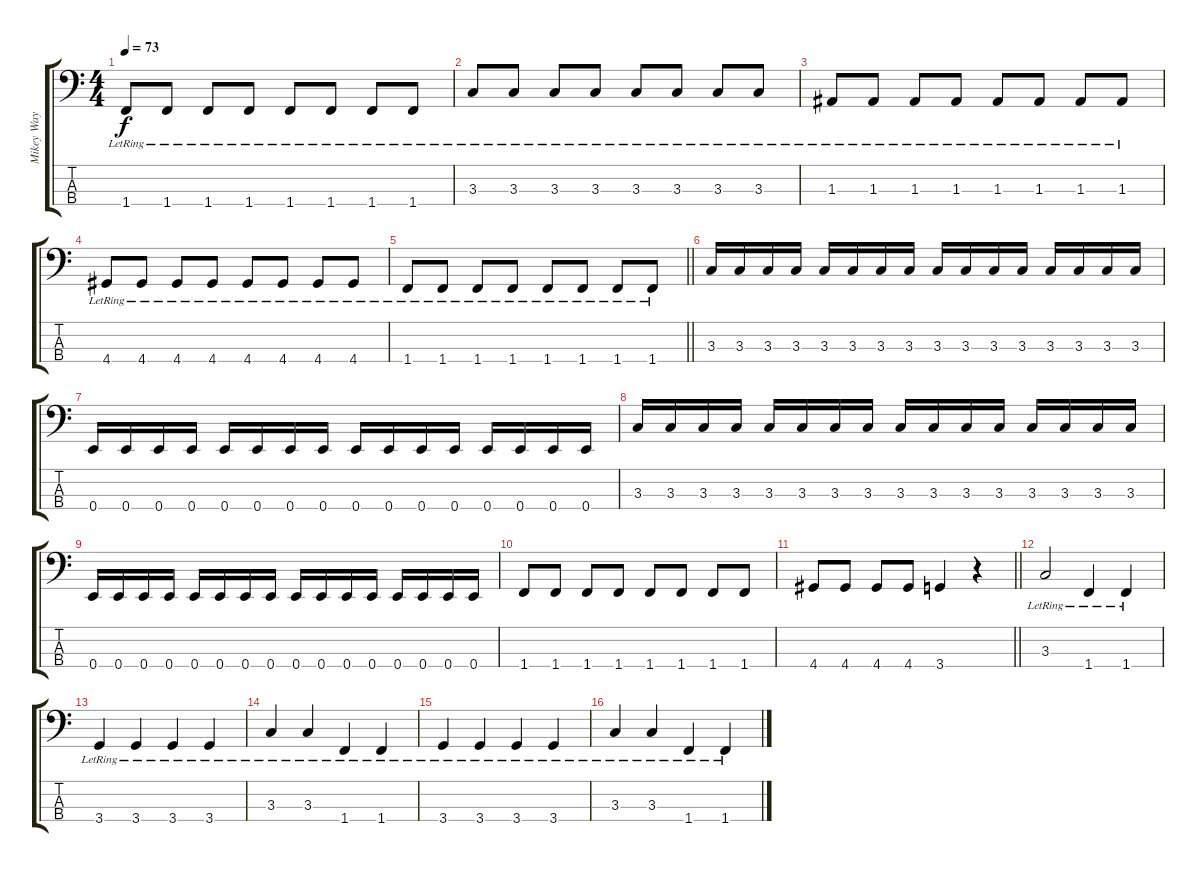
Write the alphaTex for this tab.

\track ("Mikey Way [Bass]" "Mikey Way ") {instrument electricbasspick}
\staff {score tabs}
\tuning (G2 D2 A1 E1) {hide}
\ts (4 4)
\tempo 73
\clef f4
\ks c
1.4{lr}.8{dy f} 1.4{lr}.8 1.4{lr}.8 1.4{lr}.8 1.4{lr}.8 1.4{lr}.8 1.4{lr}.8 1.4{lr}.8 |
3.3{lr}.8 3.3{lr}.8 3.3{lr}.8 3.3{lr}.8 3.3{lr}.8 3.3{lr}.8 3.3{lr}.8 3.3{lr}.8 |
1.3{lr}.8 1.3{lr}.8 1.3{lr}.8 1.3{lr}.8 1.3{lr}.8 1.3{lr}.8 1.3{lr}.8 1.3{lr}.8 |
4.4{lr}.8 4.4{lr}.8 4.4{lr}.8 4.4{lr}.8 4.4{lr}.8 4.4{lr}.8 4.4{lr}.8 4.4{lr}.8 |
\barLineRight lightlight
1.4{lr}.8 1.4{lr}.8 1.4{lr}.8 1.4{lr}.8 1.4{lr}.8 1.4{lr}.8 1.4{lr}.8 1.4{lr}.8 |
3.3.16 3.3.16 3.3.16 3.3.16 3.3.16 3.3.16 3.3.16 3.3.16 3.3.16 3.3.16 3.3.16 3.3.16 3.3.16 3.3.16 3.3.16 3.3.16 |
0.4.16 0.4.16 0.4.16 0.4.16 0.4.16 0.4.16 0.4.16 0.4.16 0.4.16 0.4.16 0.4.16 0.4.16 0.4.16 0.4.16 0.4.16 0.4.16 |
3.3.16 3.3.16 3.3.16 3.3.16 3.3.16 3.3.16 3.3.16 3.3.16 3.3.16 3.3.16 3.3.16 3.3.16 3.3.16 3.3.16 3.3.16 3.3.16 |
0.4.16 0.4.16 0.4.16 0.4.16 0.4.16 0.4.16 0.4.16 0.4.16 0.4.16 0.4.16 0.4.16 0.4.16 0.4.16 0.4.16 0.4.16 0.4.16 |
1.4.8 1.4.8 1.4.8 1.4.8 1.4.8 1.4.8 1.4.8 1.4.8 |
\barLineRight lightlight
4.4.8 4.4.8 4.4.8 4.4.8 3.4.4 r.4 |
3.3{lr}.2 1.4{lr}.4 1.4{lr}.4 |
3.4{lr}.4 3.4{lr}.4 3.4{lr}.4 3.4{lr}.4 |
3.3{lr}.4 3.3{lr}.4 1.4{lr}.4 1.4{lr}.4 |
3.4{lr}.4 3.4{lr}.4 3.4{lr}.4 3.4{lr}.4 |
3.3{lr}.4 3.3{lr}.4 1.4{lr}.4 1.4{lr}.4
